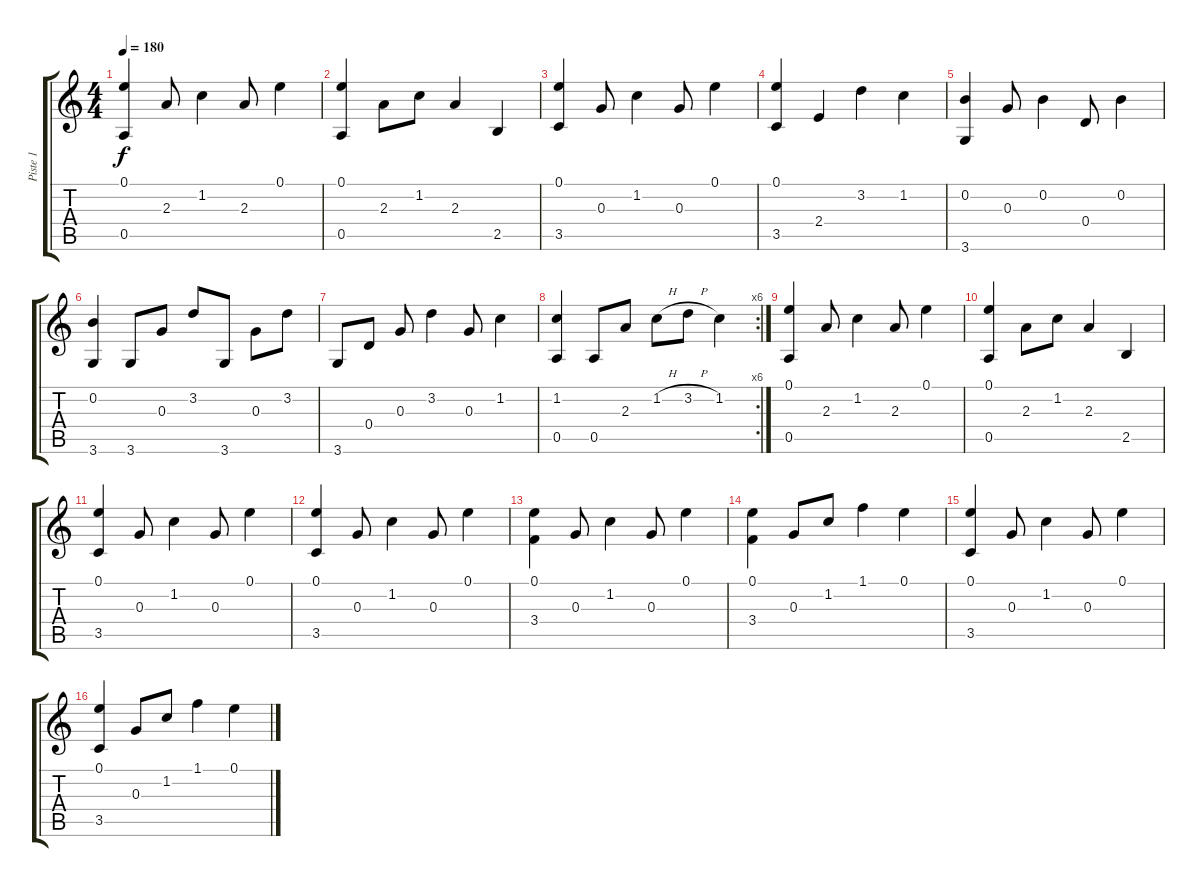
\track ("Piste 1" "Piste 1") {instrument acousticguitarnylon}
\staff {score tabs}
\tuning (E4 B3 G3 D3 A2 E2) {hide}
\ts (4 4)
\tempo 180
\clef g2
\ks c
(0.1 0.5).4{dy f instrument acousticguitarnylon} 2.3.8 1.2.4 2.3.8 0.1.4 |
(0.1 0.5).4 2.3.8 1.2.8 2.3.4 2.5.4 |
(0.1 3.5).4 0.3.8 1.2.4 0.3.8 0.1.4 |
(0.1 3.5).4 2.4.4 3.2.4 1.2.4 |
(0.2 3.6).4 0.3.8 0.2.4 0.4.8 0.2.4 |
(0.2 3.6).4 3.6.8 0.3.8 3.2.8 3.6.8 0.3.8 3.2.8 |
3.6.8 0.4.8 0.3.8 3.2.4 0.3.8 1.2.4 |
\rc 6
(1.2 0.5).4 0.5.8 2.3.8 1.2{h}.8 3.2{h}.8 1.2.4 |
(0.1 0.5).4 2.3.8 1.2.4 2.3.8 0.1.4 |
(0.1 0.5).4 2.3.8 1.2.8 2.3.4 2.5.4 |
(0.1 3.5).4 0.3.8 1.2.4 0.3.8 0.1.4 |
(0.1 3.5).4 0.3.8 1.2.4 0.3.8 0.1.4 |
(0.1 3.4).4 0.3.8 1.2.4 0.3.8 0.1.4 |
(0.1 3.4).4 0.3.8 1.2.8 1.1.4 0.1.4 |
(0.1 3.5).4 0.3.8 1.2.4 0.3.8 0.1.4 |
(0.1 3.5).4 0.3.8 1.2.8 1.1.4 0.1.4
